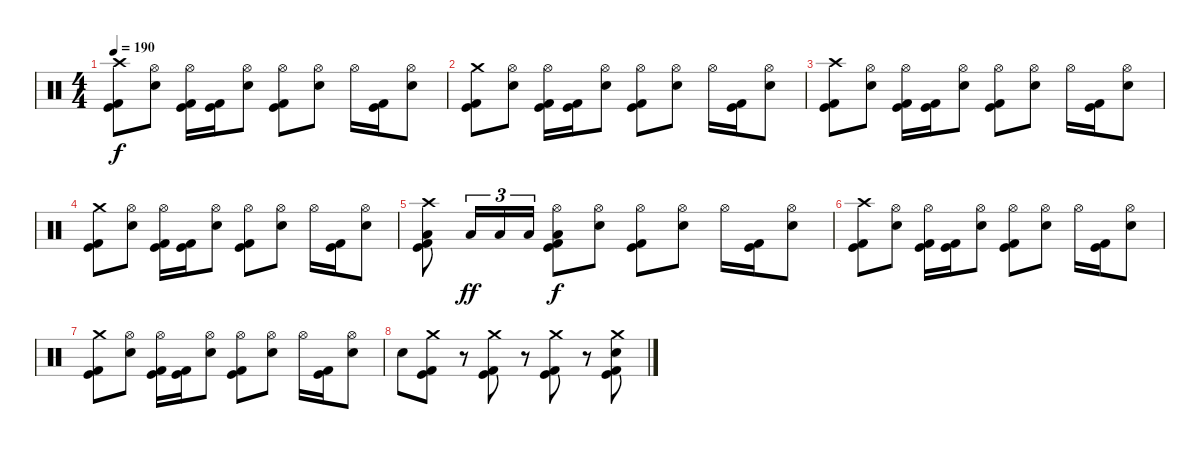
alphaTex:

\track "" {instrument percussion}
\staff {score}
\articulation defaults
\ts (4 4)
\tempo 190
\clef neutral
\ks c
("Crash high (hit)" "Kick (hit) 2" "Kick (hit)").8{dy f} ("Hi-Hat (open)" "Snare (hit) 2").8 ("Hi-Hat (open)" "Kick (hit) 2" "Kick (hit)").16 ("Kick (hit) 2" "Kick (hit)").16 ("Hi-Hat (open)" "Snare (hit) 2").8 ("Hi-Hat (open)" "Kick (hit) 2" "Kick (hit)").8 ("Hi-Hat (open)" "Snare (hit) 2").8 "Hi-Hat (open)".16 ("Kick (hit) 2" "Kick (hit)").16 ("Hi-Hat (open)" "Snare (hit) 2").8 |
("Crash medium (hit)" "Kick (hit) 2" "Kick (hit)").8 ("Hi-Hat (open)" "Snare (hit) 2").8 ("Hi-Hat (open)" "Kick (hit) 2" "Kick (hit)").16 ("Kick (hit) 2" "Kick (hit)").16 ("Hi-Hat (open)" "Snare (hit) 2").8 ("Hi-Hat (open)" "Kick (hit) 2" "Kick (hit)").8 ("Hi-Hat (open)" "Snare (hit) 2").8 "Hi-Hat (open)".16 ("Kick (hit) 2" "Kick (hit)").16 ("Hi-Hat (open)" "Snare (hit) 2").8 |
("Crash high (hit)" "Kick (hit) 2" "Kick (hit)").8 ("Hi-Hat (open)" "Snare (hit) 2").8 ("Hi-Hat (open)" "Kick (hit) 2" "Kick (hit)").16 ("Kick (hit) 2" "Kick (hit)").16 ("Hi-Hat (open)" "Snare (hit) 2").8 ("Hi-Hat (open)" "Kick (hit) 2" "Kick (hit)").8 ("Hi-Hat (open)" "Snare (hit) 2").8 "Hi-Hat (open)".16 ("Kick (hit) 2" "Kick (hit)").16 ("Hi-Hat (open)" "Snare (hit) 2").8 |
("Crash medium (hit)" "Kick (hit) 2" "Kick (hit)").8 ("Hi-Hat (open)" "Snare (hit) 2").8 ("Hi-Hat (open)" "Kick (hit) 2" "Kick (hit)").16 ("Kick (hit) 2" "Kick (hit)").16 ("Hi-Hat (open)" "Snare (hit) 2").8 ("Hi-Hat (open)" "Kick (hit) 2" "Kick (hit)").8 ("Hi-Hat (open)" "Snare (hit) 2").8 "Hi-Hat (open)".16 ("Kick (hit) 2" "Kick (hit)").16 ("Hi-Hat (open)" "Snare (hit) 2").8 |
("Crash high (hit)" "Low Tom (hit)" "Kick (hit) 2" "Kick (hit)").8 "Low Tom (hit)".16{tu (3 2) dy ff} "Low Tom (hit)".16{tu (3 2)} "Low Tom (hit)".16{tu (3 2)} ("Hi-Hat (open)" "Low Tom (hit)" "Kick (hit) 2" "Kick (hit)").8{dy f} ("Hi-Hat (open)" "Snare (hit) 2").8 ("Hi-Hat (open)" "Kick (hit) 2" "Kick (hit)").8 ("Hi-Hat (open)" "Snare (hit) 2").8 "Hi-Hat (open)".16 ("Kick (hit) 2" "Kick (hit)").16 ("Hi-Hat (open)" "Snare (hit) 2").8 |
("Crash high (hit)" "Kick (hit) 2" "Kick (hit)").8 ("Hi-Hat (open)" "Snare (hit) 2").8 ("Hi-Hat (open)" "Kick (hit) 2" "Kick (hit)").16 ("Kick (hit) 2" "Kick (hit)").16 ("Hi-Hat (open)" "Snare (hit) 2").8 ("Hi-Hat (open)" "Kick (hit) 2" "Kick (hit)").8 ("Hi-Hat (open)" "Snare (hit) 2").8 "Hi-Hat (open)".16 ("Kick (hit) 2" "Kick (hit)").16 ("Hi-Hat (open)" "Snare (hit) 2").8 |
("Crash medium (hit)" "Kick (hit) 2" "Kick (hit)").8 ("Hi-Hat (open)" "Snare (hit) 2").8 ("Hi-Hat (open)" "Kick (hit) 2" "Kick (hit)").16 ("Kick (hit) 2" "Kick (hit)").16 ("Hi-Hat (open)" "Snare (hit) 2").8 ("Hi-Hat (open)" "Kick (hit) 2" "Kick (hit)").8 ("Hi-Hat (open)" "Snare (hit) 2").8 "Hi-Hat (open)".16 ("Kick (hit) 2" "Kick (hit)").16 ("Hi-Hat (open)" "Snare (hit) 2").8 |
"Snare (hit) 2".8 ("Crash medium (hit)" "Kick (hit) 2" "Kick (hit)").8 r.8 ("Crash medium (hit)" "Kick (hit)" "Kick (hit) 2").8 r.8 ("Crash medium (hit)" "Kick (hit)" "Kick (hit) 2").8 r.8 ("Crash medium (hit)" "Snare (hit) 2" "Kick (hit)" "Kick (hit) 2").8
